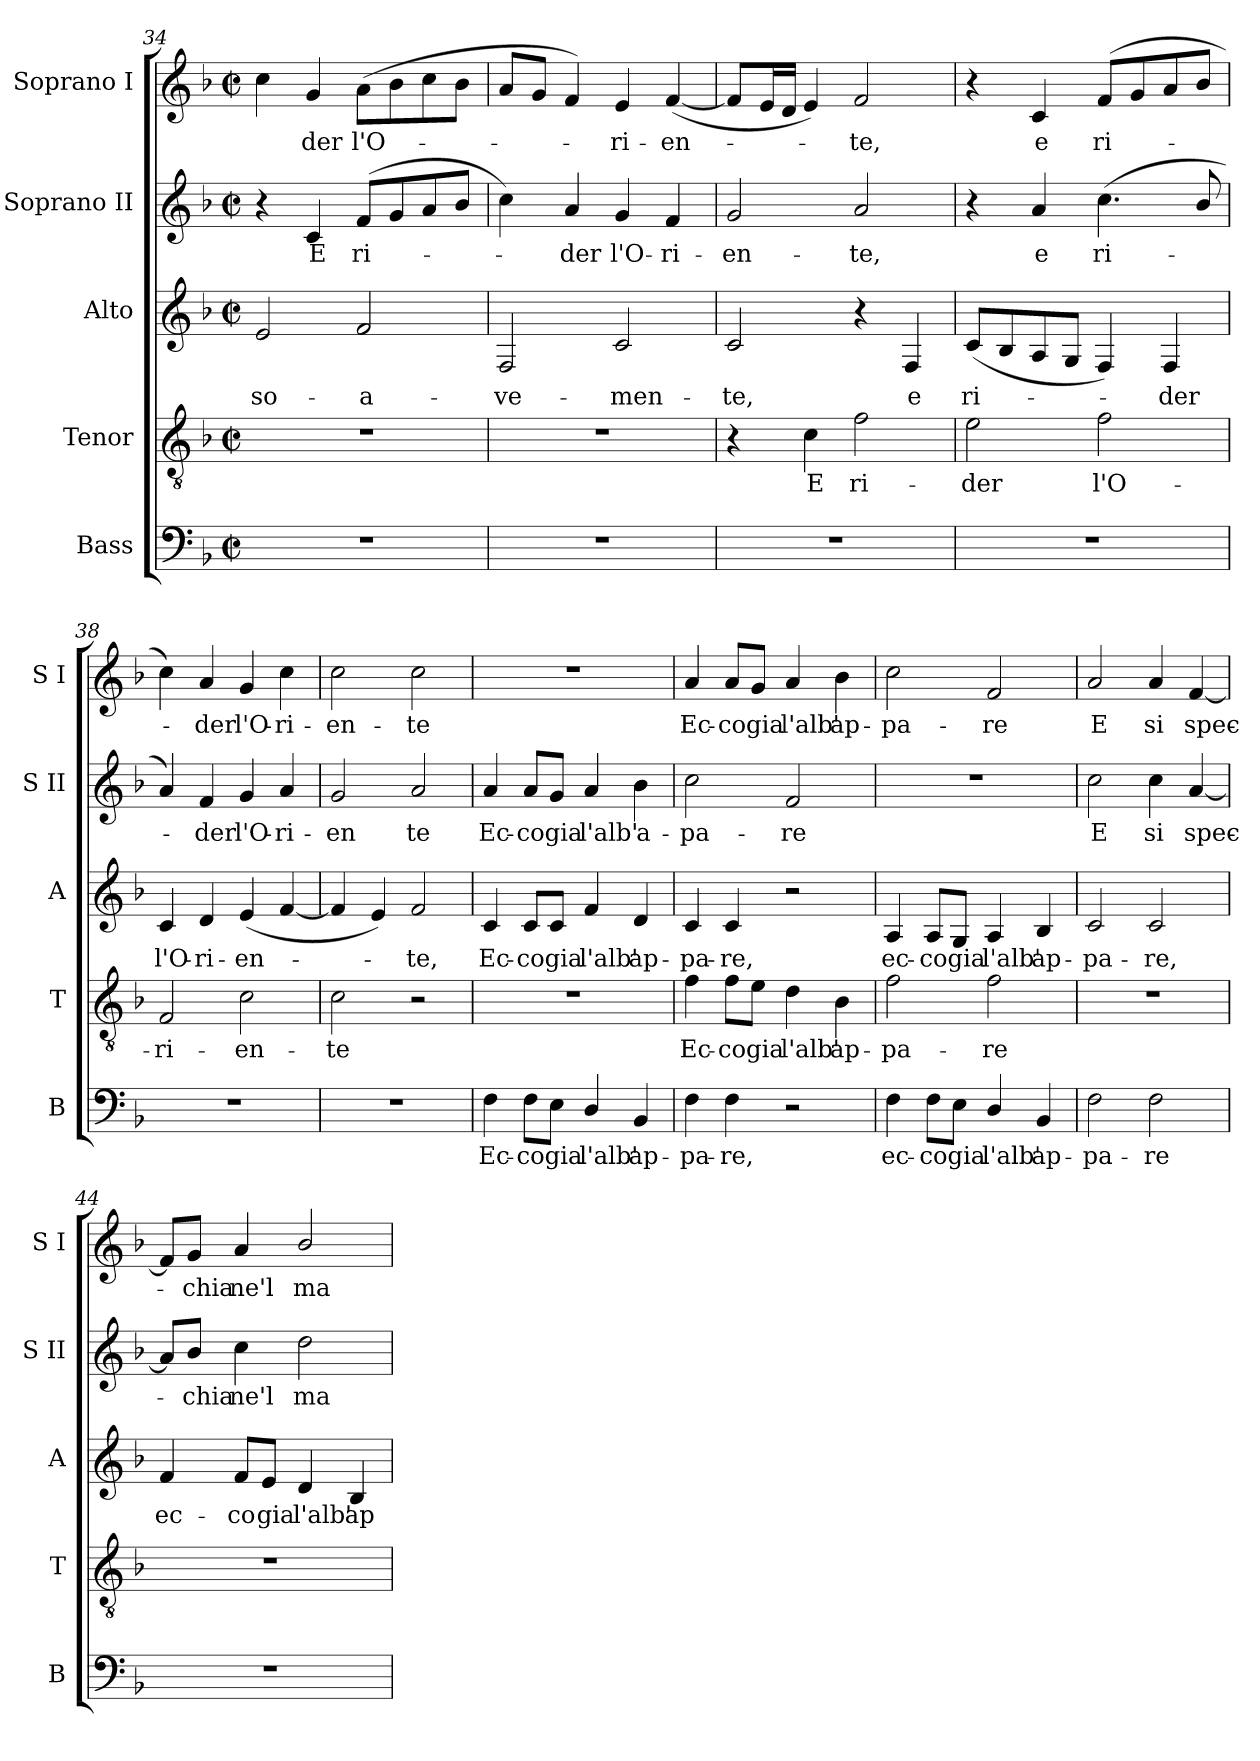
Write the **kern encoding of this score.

**kern	**text	**kern	**text	**kern	**text	**kern	**text	**kern	**text
*part5	*part5	*part4	*part4	*part3	*part3	*part2	*part2	*part1	*part1
*staff5	*staff5	*staff4	*staff4	*staff3	*staff3	*staff2	*staff2	*staff1	*staff1
*I"Bass	*	*I"Tenor	*	*I"Alto	*	*I"Soprano II	*	*I"Soprano I	*
*I'B	*	*I'T	*	*I'A	*	*I'S II	*	*I'S I	*
*clefF4	*	*clefGv2	*	*clefG2	*	*clefG2	*	*clefG2	*
*k[b-]	*	*k[b-]	*	*k[b-]	*	*k[b-]	*	*k[b-]	*
*F:	*	*F:	*	*F:	*	*F:	*	*F:	*
*M2/2	*	*M2/2	*	*M2/2	*	*M2/2	*	*M2/2	*
*met(c|)	*	*met(c|)	*	*met(c|)	*	*met(c|)	*	*met(c|)	*
=34	=34	=34	=34	=34	=34	=34	=34	=34	=34
!	!	!	!	!	!LO:LY:b	!	!	!	!
1r	.	1r	.	2e/	so-	4r	.	4cc\	.
!	!	!	!	!	!	!	!LO:LY:b	!	!LO:LY:b
.	.	.	.	.	.	4c/	E	4g/	der
!	!	!	!	!	!LO:LY:b	!	!LO:LY:b	!	!LO:LY:b
.	.	.	.	2f/	-a-	(<8f/L	ri-	(<8a\L	l'O-
.	.	.	.	.	.	8g/	.	8b-\	.
.	.	.	.	.	.	8a/	.	8cc\	.
.	.	.	.	.	.	8b-/J	.	8b-\J	.
=35	=35	=35	=35	=35	=35	=35	=35	=35	=35
!	!	!	!	!	!LO:LY:b	!	!	!	!
1r	.	1r	.	2F/	-ve-	4cc\)	.	8a/L	.
.	.	.	.	.	.	.	.	8g/J	.
!	!	!	!	!	!	!	!LO:LY:b	!	!
.	.	.	.	.	.	4a/	der	4f/)	.
!	!	!	!	!	!LO:LY:b	!	!LO:LY:b	!	!LO:LY:b
.	.	.	.	2c/	-men-	4g/	l'O-	4e/	ri-
!	!	!	!	!	!	!	!LO:LY:b	!	!LO:LY:b
.	.	.	.	.	.	4f/	-ri-	(<[4f/	-en-
!!LO:LB:g=z
=36	=36	=36	=36	=36	=36	=36	=36	=36	=36
!	!	!	!	!	!LO:LY:b	!	!LO:LY:b	!	!
1r	.	4r	.	2c/	-te,	2g/	-en-	8f/L]	.
.	.	.	.	.	.	.	.	16e/L	.
.	.	.	.	.	.	.	.	16d/JJ	.
!	!	!	!LO:LY:b	!	!	!	!	!	!
.	.	4c\	E	.	.	.	.	4e/)	.
!	!	!	!LO:LY:b	!	!	!	!LO:LY:b	!	!LO:LY:b
.	.	2f\	ri-	4r	.	2a/	-te,	2f/	te,
!	!	!	!	!	!LO:LY:b	!	!	!	!
.	.	.	.	4F/	e	.	.	.	.
=37	=37	=37	=37	=37	=37	=37	=37	=37	=37
!	!	!	!LO:LY:b	!	!LO:LY:b	!	!	!	!
1r	.	2e\	-der	(<8c/L	ri-	4r	.	4r	.
.	.	.	.	8B-/	.	.	.	.	.
!	!	!	!	!	!	!	!LO:LY:b	!	!LO:LY:b
.	.	.	.	8A/	.	4a/	e	4c/	e
.	.	.	.	8G/J	.	.	.	.	.
!	!	!	!LO:LY:b	!	!	!	!LO:LY:b	!	!LO:LY:b
.	.	2f\	l'O-	4F/)	.	(<4.cc\	ri-	(<8f/L	ri-
.	.	.	.	.	.	.	.	8g/	.
!	!	!	!	!	!LO:LY:b	!	!	!	!
.	.	.	.	4F/	der	.	.	8a/	.
.	.	.	.	.	.	8b-/	.	8b-/J	.
=38	=38	=38	=38	=38	=38	=38	=38	=38	=38
!	!	!	!LO:LY:b	!	!LO:LY:b	!	!	!	!
1r	.	2F/	-ri-	4c/	l'O-	4a/)	.	4cc\)	.
!	!	!	!	!	!LO:LY:b	!	!LO:LY:b	!	!LO:LY:b
.	.	.	.	4d/	-ri-	4f/	der	4a/	der
!	!	!	!LO:LY:b	!	!LO:LY:b	!	!LO:LY:b	!	!LO:LY:b
.	.	2c\	-en-	(<4e/	-en-	4g/	l'O-	4g/	l'O-
!	!	!	!	!	!	!	!LO:LY:b	!	!LO:LY:b
.	.	.	.	[4f/	.	4a/	-ri-	4cc\	-ri-
=39	=39	=39	=39	=39	=39	=39	=39	=39	=39
!	!	!	!LO:LY:b	!	!	!	!LO:LY:b	!	!LO:LY:b
1r	.	2c\	-te	4f/]	.	2g/	-en	2cc\	-en-
.	.	.	.	4e/)	.	.	.	.	.
!	!	!	!	!	!LO:LY:b	!	!LO:LY:b	!	!LO:LY:b
.	.	2r	.	2f/	te,	2a/	te	2cc\	-te
=40	=40	=40	=40	=40	=40	=40	=40	=40	=40
!	!LO:LY:b	!	!	!	!LO:LY:b	!	!LO:LY:b	!	!
4F\	Ec-	1r	.	4c/	Ec-	4a/	Ec-	1r	.
!	!LO:LY:b	!	!	!	!LO:LY:b	!	!LO:LY:b	!	!
8F\L	-co	.	.	8c/L	-co	8a/L	-co	.	.
!	!LO:LY:b	!	!	!	!LO:LY:b	!	!LO:LY:b	!	!
8E\J	gia	.	.	8c/J	gia	8g/J	gia	.	.
!	!LO:LY:b	!	!	!	!LO:LY:b	!	!LO:LY:b	!	!
4D/	l'alb'	.	.	4f/	l'alb'	4a/	l'alb'	.	.
!	!LO:LY:b	!	!	!	!LO:LY:b	!	!LO:LY:b	!	!
4BB-/	ap-	.	.	4d/	ap-	4b-\	a-	.	.
!!LO:PB:g=z
=41	=41	=41	=41	=41	=41	=41	=41	=41	=41
!	!LO:LY:b	!	!LO:LY:b	!	!LO:LY:b	!	!LO:LY:b	!	!LO:LY:b
4F\	-pa-	4f\	Ec-	4c/	-pa-	2cc\	-pa-	4a/	Ec-
!	!LO:LY:b	!	!LO:LY:b	!	!LO:LY:b	!	!	!	!LO:LY:b
4F\	-re,	8f\L	-co	4c/	-re,	.	.	8a/L	-co
!	!	!	!LO:LY:b	!	!	!	!	!	!LO:LY:b
.	.	8e\J	gia	.	.	.	.	8g/J	gia
!	!	!	!LO:LY:b	!	!	!	!LO:LY:b	!	!LO:LY:b
2r	.	4d\	l'alb'	2r	.	2f/	-re	4a/	l'alb'
!	!	!	!LO:LY:b	!	!	!	!	!	!LO:LY:b
.	.	4B-\	ap-	.	.	.	.	4b-\	ap-
=42	=42	=42	=42	=42	=42	=42	=42	=42	=42
!	!LO:LY:b	!	!LO:LY:b	!	!LO:LY:b	!	!	!	!LO:LY:b
4F\	ec-	2f\	-pa-	4A/	ec-	1r	.	2cc\	-pa-
!	!LO:LY:b	!	!	!	!LO:LY:b	!	!	!	!
8F\L	-co	.	.	8A/L	-co	.	.	.	.
!	!LO:LY:b	!	!	!	!LO:LY:b	!	!	!	!
8E\J	gia	.	.	8G/J	gia	.	.	.	.
!	!LO:LY:b	!	!LO:LY:b	!	!LO:LY:b	!	!	!	!LO:LY:b
4D/	l'alb'	2f\	-re	4A/	l'alb'	.	.	2f/	-re
!	!LO:LY:b	!	!	!	!LO:LY:b	!	!	!	!
4BB-/	ap-	.	.	4B-/	ap-	.	.	.	.
=43	=43	=43	=43	=43	=43	=43	=43	=43	=43
!	!LO:LY:b	!	!	!	!LO:LY:b	!	!LO:LY:b	!	!LO:LY:b
2F\	-pa-	1r	.	2c/	-pa-	2cc\	E	2a/	E
!	!LO:LY:b	!	!	!	!LO:LY:b	!	!LO:LY:b	!	!LO:LY:b
2F\	-re	.	.	2c/	-re,	4cc\	si	4a/	si
!	!	!	!	!	!	!	!LO:LY:b	!	!LO:LY:b
.	.	.	.	.	.	[4a/	spec-	[4f/	spec-
=44	=44	=44	=44	=44	=44	=44	=44	=44	=44
!	!	!	!	!	!LO:LY:b	!	!	!	!
1r	.	1r	.	4f/	ec-	8a/L]	.	8f/L]	.
!	!	!	!	!	!	!	!LO:LY:b	!	!LO:LY:b
.	.	.	.	.	.	8b-/J	chia	8g/J	chia
!	!	!	!	!	!LO:LY:b	!	!LO:LY:b	!	!LO:LY:b
.	.	.	.	8f/L	-co	4cc\	ne'l	4a/	ne'l
!	!	!	!	!	!LO:LY:b	!	!	!	!
.	.	.	.	8e/J	gia	.	.	.	.
!	!	!	!	!	!LO:LY:b	!	!LO:LY:b	!	!LO:LY:b
.	.	.	.	4d/	l'alb'	2dd\	ma-	2b-/	ma-
!	!	!	!	!	!LO:LY:b	!	!	!	!
.	.	.	.	4B-/	ap-	.	.	.	.
=	=	=	=	=	=	=	=	=	=
*-	*-	*-	*-	*-	*-	*-	*-	*-	*-
